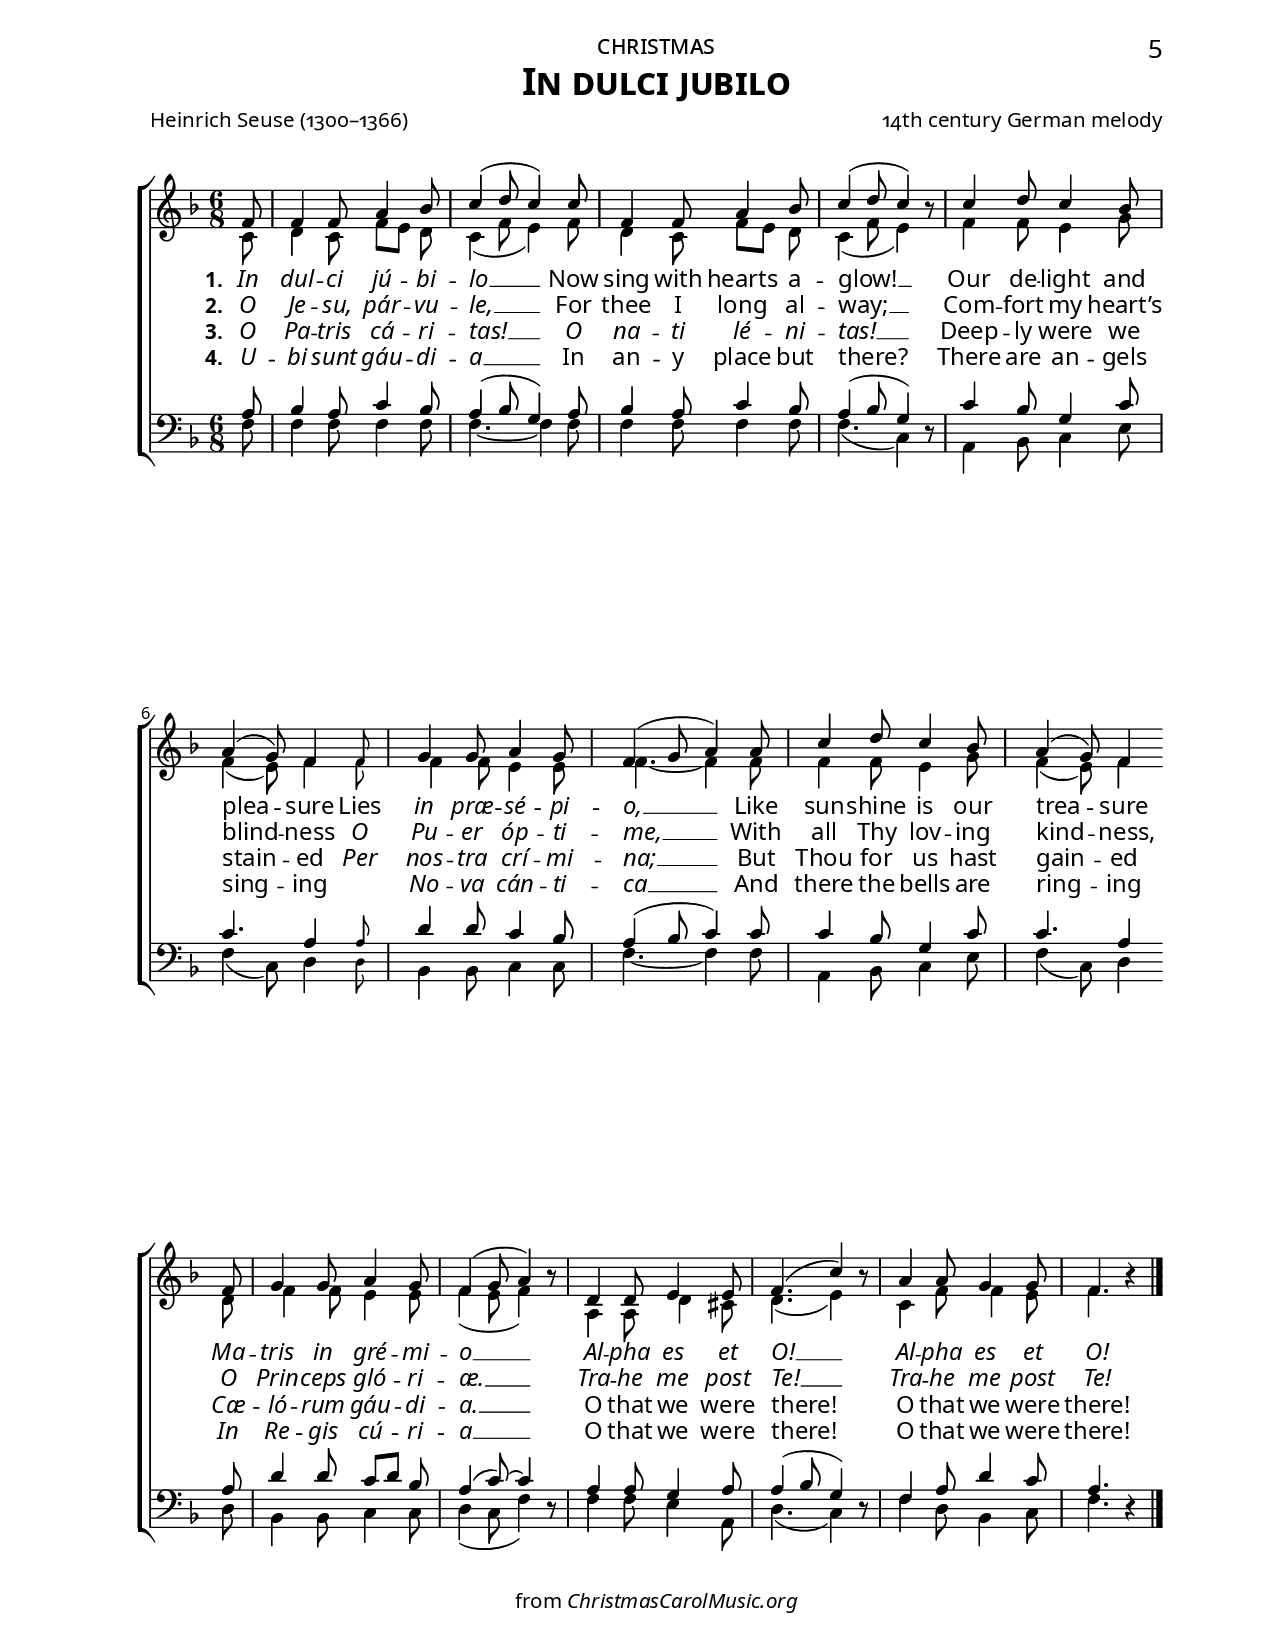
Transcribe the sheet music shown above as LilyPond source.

\version "2.14.2"
\include "util.ly"
\paper {
  print-all-headers = ##t
  paper-height = 11\in
  paper-width = 8.5\in
  indent = 0\in
  %system-system-spacing = #'((basic-distance . 10) (padding . 0))
  system-system-spacing =
    #'((basic-distance . 0)
       (minimum-distance . 0)
       (padding . -5)
       (stretchability . 100))
  score-markup-spacing = 
    #'((basic-distance . 0)
       (minimum-distance . 0)
       (padding . 0)
       (stretchability . 0))
  markup-markup-spacing =
    #'((basic-distance . 0)
       (minimum-distance . 0)
       (padding . 1)
       (stretchability . 40))
  
  ragged-last-bottom = ##f
  ragged-bottom = ##f
  two-sided = ##t
  inner-margin = 1\in
  outer-margin = 0.75\in
  top-margin = 0.26\in
  bottom-margin = 0.25\in
  first-page-number = #005
  print-first-page-number = ##t
  headerLine = \markup{\override #'(font-name . "Garamond Premier Pro") \smallCapsOldStyle"christmas"}
  oddHeaderMarkup = \markup\fill-line{
     \override #'(font-name . "Garamond Premier Pro")\abs-fontsize #12.5
     \combine 
        \fill-line{"" \on-the-fly #print-page-number-check-first
        \oldStylePageNum""
        }
        \fill-line{\headerLine}
  }
  evenHeaderMarkup = \markup {
     \override #'(font-name . "Garamond Premier Pro")\abs-fontsize #12.5
     \combine
        \on-the-fly #print-page-number-check-first
        \oldStylePageNum""
        \fill-line{\headerLine}
  }
}
#(set-global-staff-size 18) \paper{ #(define fonts (make-pango-font-tree "Garamond Premier Pro" "Garamond Premier Pro" "Garamond Premier Pro" (/ 18 20))) }
\header {
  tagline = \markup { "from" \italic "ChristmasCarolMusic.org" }
}
global = {
  \key f \major
  \time 6/8
}

sopMusic = \relative c' {
  \partial 8 f8 |
  f4 f8 a4 bes8 |
  c4( d8 c4) c8 |
  f,4 f8 a4 bes8 |
  c4( d8 c4) b8\rest |
  c4 d8 c4 bes8 |
  
  a4( g8) f4 \teeny f8 \normalsize |
  g4 g8 a4 g8 |
  f4( g8 a4) a8 |
  c4 d8 c4 bes8 |
  a4( g8) f4 \bar"" \break f8 |
  
  g4 g8 a4 g8 |
  f4( g8 a4) b8\rest |
  d,4 d8 e4 e8 |
  f4.( c'4) b8\rest |
  a4 a8 g4 g8 |
  f4. b4\rest \bar "|."
}
sopWords = \lyricmode {
  
}

altoMusic = \relative c' {
  c8 |
  d4 c8 f[ e] d |
  c4( f8 e4) f8 |
  d4 c8 f[ e] d |
  c4( f8 e4) s8 |
  f4 f8 e4 g8 |
  
  f4( e8) f4 \teeny f8 \normalsize |
  f4 f8 e4 e8 |
  f4.~ f4 f8 |
  f4 f8 e4 g8 |
  f4( e8) f4 d8 |
  
  f4 f8 e4 e8 |
  f4( e8 f4) s8 |
  a,4 a8 d4 cis8 |
  d4.( e4) s8 |
  c4 f8 f4 e8 |
  f4. s4 \bar "|."

}
altoWords = \lyricmode {
  \dropLyricsV
  \set stanza = #"1. "
  \markup\italic In \markup\italic dul -- \markup\italic ci \markup\italic jú -- \markup\italic bi -- \markup\italic lo __ Now sing with hearts a -- glow!
__
  Our de -- light and plea -- sure Lies \markup\italic in \markup\italic præ -- \markup\italic sé -- \markup\italic pi -- \markup\italic o, __
  Like sun -- shine is our trea -- sure
  \markup\italic Ma -- \markup\italic tris \markup\italic in \markup\italic gré -- \markup\italic mi -- \markup\italic o __
  \markup\italic Al -- \markup\italic pha \markup\italic es \markup\italic et \markup\italic O! __
  \markup\italic Al -- \markup\italic pha \markup\italic es \markup\italic et \markup\italic O!
}
altoWordsII = \lyricmode {
  \dropLyricsV
  \set stanza = #"2. "
  \markup\italic O \markup\italic Je -- \markup\italic su, \markup\italic pár -- \markup\italic vu -- \markup\italic le, __
  For thee I long al -- way; __
  Com -- fort my heart’s blind -- ness
  \markup\italic O \markup\italic Pu -- \markup\italic er \markup\italic óp -- \markup\italic ti -- \markup\italic me, __
  With all Thy lov -- ing kind -- ness,
  \markup\italic O \markup\italic Prin -- \markup\italic ceps \markup\italic gló -- \markup\italic ri -- \markup\italic æ. __
  \markup\italic Tra -- \markup\italic he \markup\italic me \markup\italic post \markup\italic Te! __
  \markup\italic Tra -- \markup\italic he \markup\italic me \markup\italic post \markup\italic Te!
}
altoWordsIII = \lyricmode {
  \dropLyricsV
  \set stanza = #"3. "
  \markup\italic O \markup\italic Pa -- \markup\italic tris \markup\italic cá -- \markup\italic ri -- \markup\italic tas! __
  \markup\italic O \markup\italic na -- \markup\italic ti \markup\italic lé -- \markup\italic ni -- \markup\italic tas! __
  Deep -- ly were we stain -- ed
  \markup\italic Per \markup\italic nos -- \markup\italic tra \markup\italic crí -- \markup\italic mi -- \markup\italic na; __
  But Thou for us hast gain -- ed
  \markup\italic Cæ -- \markup\italic ló -- \markup\italic rum \markup\italic gáu -- \markup\italic di -- \markup\italic a. __
  O that we were there! O that we were there! 
}
altoWordsIV = \lyricmode {
  \dropLyricsV
  \set stanza = #"4. "
  \markup\italic U -- \markup\italic bi \markup\italic sunt \markup\italic gáu -- \markup\italic di -- \markup\italic a __
  In an -- y place  but there?
  There are an -- gels sing -- ing ""
  \markup\italic No -- \markup\italic va \markup\italic cán -- \markup\italic ti -- \markup\italic ca __
  And there the bells are ring -- ing
  \markup\italic In \markup\italic Re -- \markup\italic gis \markup\italic cú -- \markup\italic ri -- \markup\italic a __
  O that we were there! O that we were there!
}

tenorMusic = \relative c' {
  a8 |
  bes4 a8 c4 bes8 |
  a4( bes8 g4) a8 |
  bes4 a8 c4 bes8 |
  a4( bes8 g4) s8 |
  c4 bes8 g4 c8 |
  
  c4. a4 \teeny a8 \normalsize |
  d4 d8 c4 bes8 |
  a4( bes8 c4) c8 |
  c4 bes8 g4 c8 |
  c4. a4 a8 |
  
  d4 d8 c[ d] bes |
  a4( c8)~ c4 s8 |
  a4 a8 g4 a8 |
  a4( bes8 g4) s8 |
  f4 a8 d4 c8 |
  a4. s4 \bar "|."
}
tenorWords = \lyricmode {

}

bassMusic = \relative c {
  f8 |
  f4 f8 f4 f8 |
  f4.~ f4 f8 |
  f4 f8 f4 f8 |
  f4.( c4) d8\rest |
  a4 bes8 c4 e8 |
  
  f4( c8) d4 \teeny d8 \normalsize |
  bes4 bes8 c4 c8 |
  f4.~ f4 f8 |
  a,4 bes8 c4 e8 |
  f4( c8) d4 d8 |
  
  bes4 bes8 c4 c8 |
  d4( c8 f4) d8\rest |
  f4 f8 e4 a,8 |
  d4.( c4) d8\rest |
  f4 d8 bes4 c8 |
  f4. d4\rest \bar "|."

}
bassWords = \lyricmode {

}

\score {
  <<
   \new ChoirStaff <<
%    \new Lyrics = sopranos \with { \override VerticalAxisGroup #'nonstaff-relatedstaff-spacing = #'((basic-distance . 1)) }
    \new Staff = women <<
      \new Voice = "sopranos" { \voiceOne << \global \sopMusic >> }
      \new Voice = "altos" { \voiceTwo << \global \altoMusic >> }
    >>
    \new Lyrics \with { alignAboveContext = #"women" \override VerticalAxisGroup #'nonstaff-relatedstaff-spacing = #'((basic-distance . 1))} \lyricsto "sopranos" \sopWords
    \new Lyrics = "altosIV"  \with { alignBelowContext = #"women" } \lyricsto "sopranos" \altoWordsIV
    \new Lyrics = "altosIII"  \with { alignBelowContext = #"women" } \lyricsto "sopranos" \altoWordsIII
    \new Lyrics = "altosII"  \with { alignBelowContext = #"women" } \lyricsto "sopranos" \altoWordsII
    \new Lyrics = "altos"  \with { alignBelowContext = #"women" \override VerticalAxisGroup #'nonstaff-relatedstaff-spacing = #'((basic-distance . 1)) } \lyricsto "sopranos" \altoWords
   \new Staff = men <<
      \clef bass
      \new Voice = "tenors" { \voiceOne << \global \tenorMusic >> }
      \new Voice = "basses" { \voiceTwo << \global \bassMusic >> }
    >>
    \new Lyrics \with { alignAboveContext = #"men" \override VerticalAxisGroup #'nonstaff-relatedstaff-spacing = #'((basic-distance . 1)) } \lyricsto "tenors" \tenorWords
    \new Lyrics \with { alignBelowContext = #"men" \override VerticalAxisGroup #'nonstaff-relatedstaff-spacing = #'((basic-distance . 1)) } \lyricsto "basses" \bassWords
  >>
%    \new PianoStaff << \new Staff { \new Voice { \pianoRH } } \new Staff { \clef "bass" \pianoLH } >>
  >>
  \layout {
  \context {
    \Lyrics
    \override LyricText #'font-size = #1.3
  }
    \context {
      \Score
      \override SpacingSpanner #'base-shortest-duration = #(ly:make-moment 1 2)
      \override SpacingSpanner #'common-shortest-duration = #(ly:make-moment 1 2)
    }
    \context {
      % Remove all empty staves
      % \Staff \RemoveEmptyStaves \override VerticalAxisGroup #'remove-first = ##t
    }
    \context {
      \Lyrics
      \override LyricText #'X-offset = #center-on-word
    }
  }
  \header {
    title = \markup{\override #'(font-name . "Garamond Premier Pro Semibold"){ \abs-fontsize #18 \smallCapsOldStyle"In dulci jubilo"}}
    poet = \markup\oldStyleNum"Heinrich Seuse (1300–1366)"
    composer = \markup\oldStyleNum"14th century German melody"
    
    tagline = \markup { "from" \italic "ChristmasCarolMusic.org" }
  }
}

